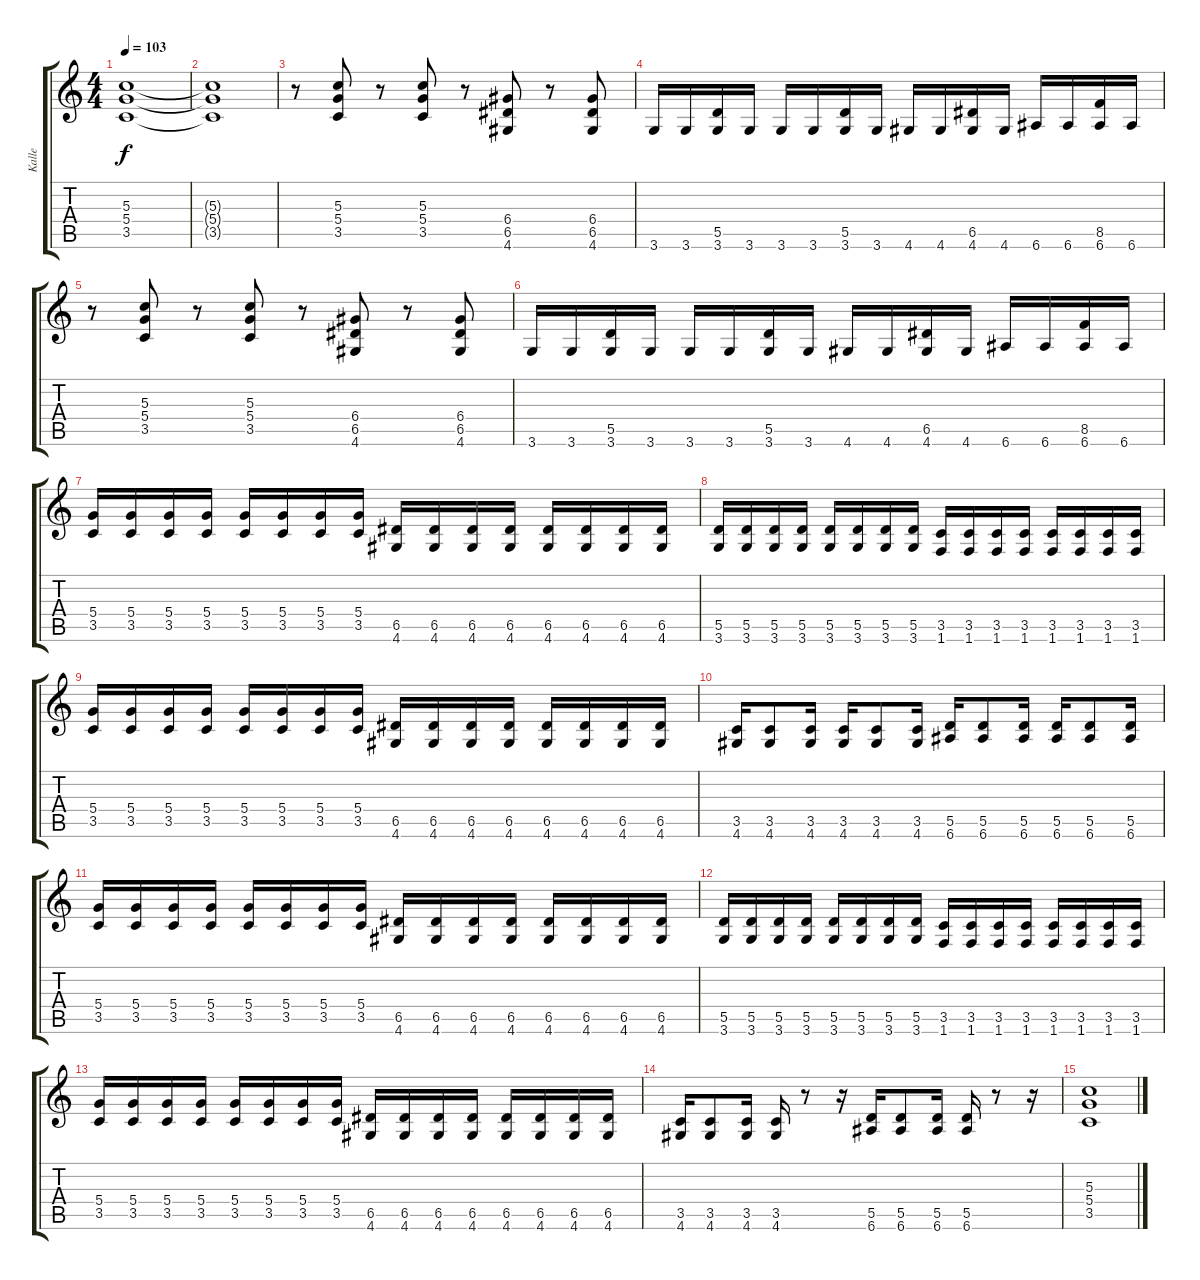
\track ("Kalle" "Kalle") {instrument distortionguitar}
\staff {score tabs}
\tuning (E4 B3 G3 D3 A2 E2) {hide}
\ts (4 4)
\tempo 103
\clef g2
\ks c
(5.3 5.4 3.5).1{dy f volume 13} |
(5.3{t} 5.4{t} 3.5{t}).1 |
r.8 (5.3 5.4 3.5).8 r.8 (5.3 5.4 3.5).8 r.8 (6.4 6.5 4.6).8 r.8 (6.4 6.5 4.6).8 |
3.6.16 3.6.16 (5.5 3.6).16 3.6.16 3.6.16 3.6.16 (5.5 3.6).16 3.6.16 4.6.16 4.6.16 (6.5 4.6).16 4.6.16 6.6.16 6.6.16 (8.5 6.6).16 6.6.16 |
r.8 (5.3 5.4 3.5).8 r.8 (5.3 5.4 3.5).8 r.8 (6.4 6.5 4.6).8 r.8 (6.4 6.5 4.6).8 |
3.6.16 3.6.16 (5.5 3.6).16 3.6.16 3.6.16 3.6.16 (5.5 3.6).16 3.6.16 4.6.16 4.6.16 (6.5 4.6).16 4.6.16 6.6.16 6.6.16 (8.5 6.6).16 6.6.16 |
(5.4 3.5).16{volume 15 balance 8} (5.4 3.5).16 (5.4 3.5).16 (5.4 3.5).16 (5.4 3.5).16 (5.4 3.5).16 (5.4 3.5).16 (5.4 3.5).16 (6.5 4.6).16 (6.5 4.6).16 (6.5 4.6).16 (6.5 4.6).16 (6.5 4.6).16 (6.5 4.6).16 (6.5 4.6).16 (6.5 4.6).16 |
(5.5 3.6).16{volume 15 balance 8} (5.5 3.6).16 (5.5 3.6).16 (5.5 3.6).16 (5.5 3.6).16 (5.5 3.6).16 (5.5 3.6).16 (5.5 3.6).16 (3.5 1.6).16 (3.5 1.6).16 (3.5 1.6).16 (3.5 1.6).16 (3.5 1.6).16 (3.5 1.6).16 (3.5 1.6).16 (3.5 1.6).16 |
(5.4 3.5).16 (5.4 3.5).16 (5.4 3.5).16 (5.4 3.5).16 (5.4 3.5).16 (5.4 3.5).16 (5.4 3.5).16 (5.4 3.5).16 (6.5 4.6).16 (6.5 4.6).16 (6.5 4.6).16 (6.5 4.6).16 (6.5 4.6).16 (6.5 4.6).16 (6.5 4.6).16 (6.5 4.6).16 |
(3.5 4.6).16{volume 15 balance 8} (3.5 4.6).8 (3.5 4.6).16 (3.5 4.6).16 (3.5 4.6).8 (3.5 4.6).16 (5.5 6.6).16 (5.5 6.6).8 (5.5 6.6).16 (5.5 6.6).16 (5.5 6.6).8 (5.5 6.6).16 |
(5.4 3.5).16 (5.4 3.5).16 (5.4 3.5).16 (5.4 3.5).16 (5.4 3.5).16 (5.4 3.5).16 (5.4 3.5).16 (5.4 3.5).16 (6.5 4.6).16 (6.5 4.6).16 (6.5 4.6).16 (6.5 4.6).16 (6.5 4.6).16 (6.5 4.6).16 (6.5 4.6).16 (6.5 4.6).16 |
(5.5 3.6).16{volume 15 balance 8} (5.5 3.6).16 (5.5 3.6).16 (5.5 3.6).16 (5.5 3.6).16 (5.5 3.6).16 (5.5 3.6).16 (5.5 3.6).16 (3.5 1.6).16 (3.5 1.6).16 (3.5 1.6).16 (3.5 1.6).16 (3.5 1.6).16 (3.5 1.6).16 (3.5 1.6).16 (3.5 1.6).16 |
(5.4 3.5).16 (5.4 3.5).16 (5.4 3.5).16 (5.4 3.5).16 (5.4 3.5).16 (5.4 3.5).16 (5.4 3.5).16 (5.4 3.5).16 (6.5 4.6).16 (6.5 4.6).16 (6.5 4.6).16 (6.5 4.6).16 (6.5 4.6).16 (6.5 4.6).16 (6.5 4.6).16 (6.5 4.6).16 |
(3.5 4.6).16{volume 15 balance 8} (3.5 4.6).8 (3.5 4.6).16 (3.5 4.6).16 r.8 r.16 (5.5 6.6).16 (5.5 6.6).8 (5.5 6.6).16 (5.5 6.6).16 r.8 r.16 |
(5.3 5.4 3.5).1
